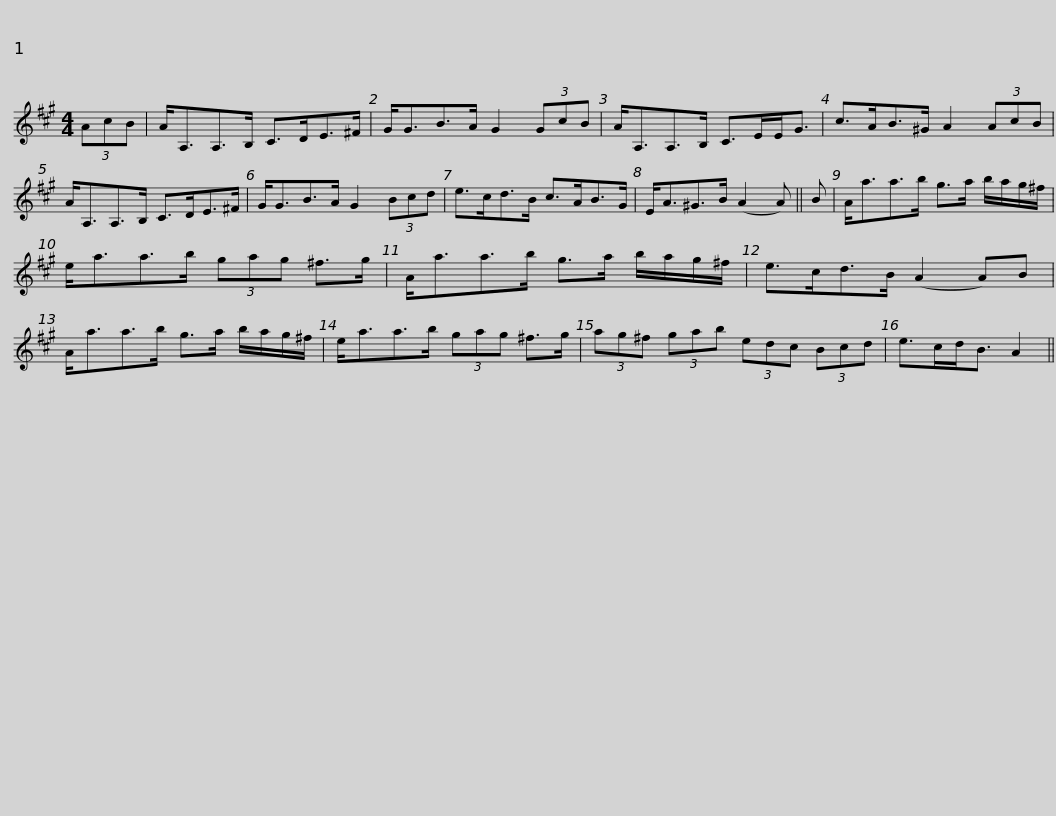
X:1
L:1/8
M:4/4
I:linebreak $
K:A
V:1 treble
V:1
 (3AcB | A<A,A,>B, C>DE>^F | G<GB>A G2 (3GcB | A<A,A,>B, C>EE<G | c>AB>^G A2 (3AcB |$ %5
 A<A,A,>B, C>DE>^F | G<GB>A G2 (3Bcd | e>cd>B c>AB>G | E<A^G>B (A2 A) || B |$ %10
 A<aa>b g>a b/a/g/^f/ | e<aa>b (3gag ^f>g | A<aa>b g>a b/a/g/^f/ | e>cd>B (A2 A)B |$ A<aa>b g>a b/a/g/^f/ | %15
 e<aa>b (3gag ^f>g | (3ag^f (3gab (3edc (3Bcd | e>cd<B A2 || %18
